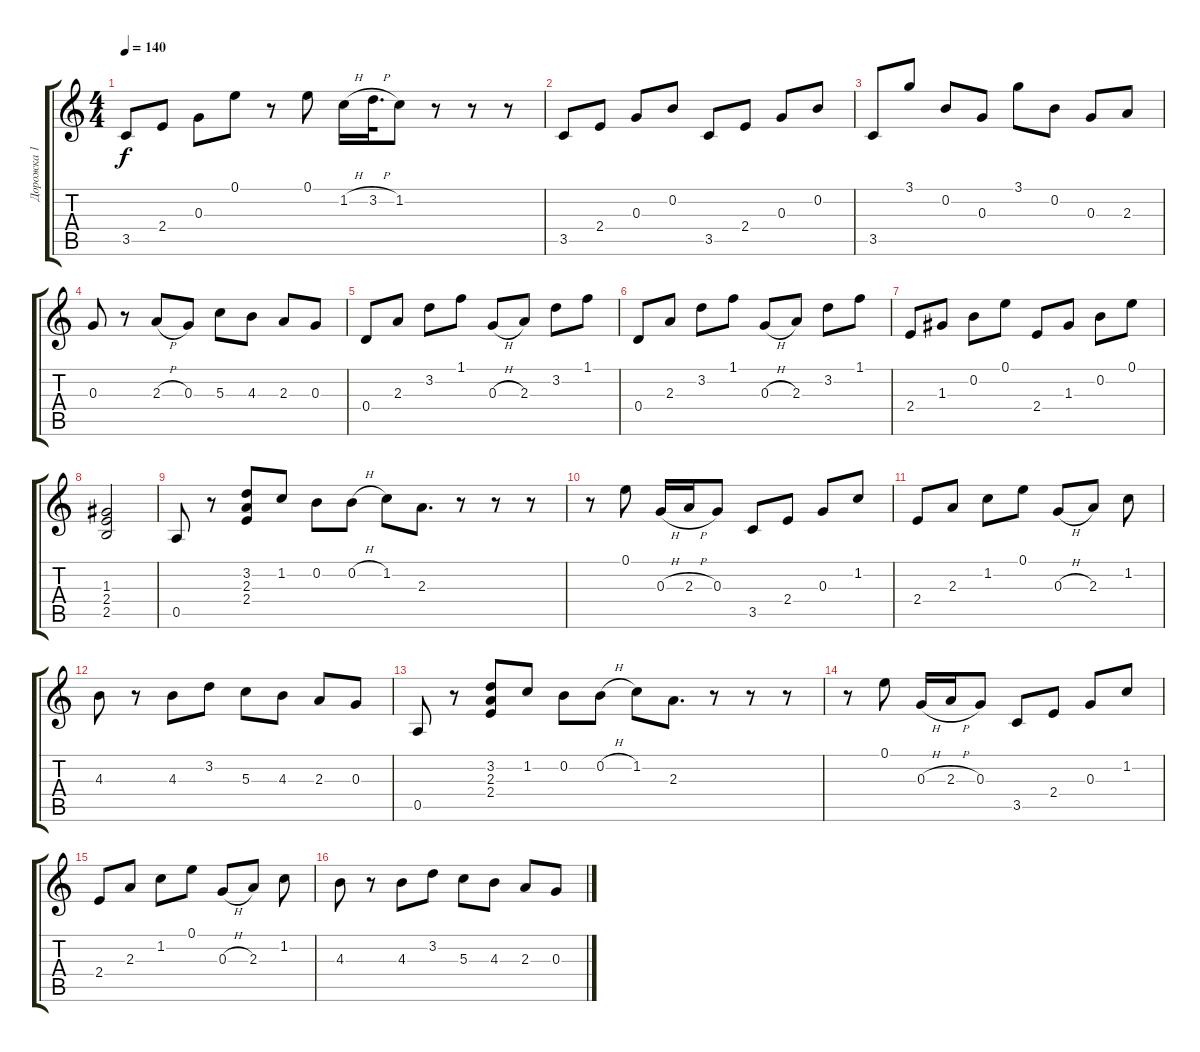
\track ("Дорожка 1" "Дорожка 1") {instrument acousticguitarsteel}
\staff {score tabs}
\tuning (E4 B3 G3 D3 A2 E2) {hide}
\ts (4 4)
\tempo 140
\clef g2
\ks c
3.5.8{dy f} 2.4.8 0.3.8 0.1.8 r.8 0.1.8 1.2{h}.16 3.2{h}.32{d} 1.2.8 r.8 r.8 r.8 |
3.5.8 2.4.8 0.3.8 0.2.8 3.5.8 2.4.8 0.3.8 0.2.8 |
3.5.8 3.1.8 0.2.8 0.3.8 3.1.8 0.2.8 0.3.8 2.3.8 |
0.3.8 r.8 2.3{h}.8 0.3.8 5.3.8 4.3.8 2.3.8 0.3.8 |
0.4.8 2.3.8 3.2.8 1.1.8 0.3{h}.8 2.3.8 3.2.8 1.1.8 |
0.4.8 2.3.8 3.2.8 1.1.8 0.3{h}.8 2.3.8 3.2.8 1.1.8 |
2.4.8 1.3.8 0.2.8 0.1.8 2.4.8 1.3.8 0.2.8 0.1.8 |
(1.3 2.4 2.5).2 |
0.5.8 r.8 (3.2 2.3 2.4).8 1.2.8 0.2.8 0.2{h}.8 1.2.8 2.3.8{d} r.8 r.8 r.8 |
r.8 0.1.8 0.3{h}.16 2.3{h}.16 0.3.8 3.5.8 2.4.8 0.3.8 1.2.8 |
2.4.8 2.3.8 1.2.8 0.1.8 0.3{h}.8 2.3.8 1.2.8 |
4.3.8 r.8 4.3.8 3.2.8 5.3.8 4.3.8 2.3.8 0.3.8 |
0.5.8 r.8 (3.2 2.3 2.4).8 1.2.8 0.2.8 0.2{h}.8 1.2.8 2.3.8{d} r.8 r.8 r.8 |
r.8 0.1.8 0.3{h}.16 2.3{h}.16 0.3.8 3.5.8 2.4.8 0.3.8 1.2.8 |
2.4.8 2.3.8 1.2.8 0.1.8 0.3{h}.8 2.3.8 1.2.8 |
4.3.8 r.8 4.3.8 3.2.8 5.3.8 4.3.8 2.3.8 0.3.8
